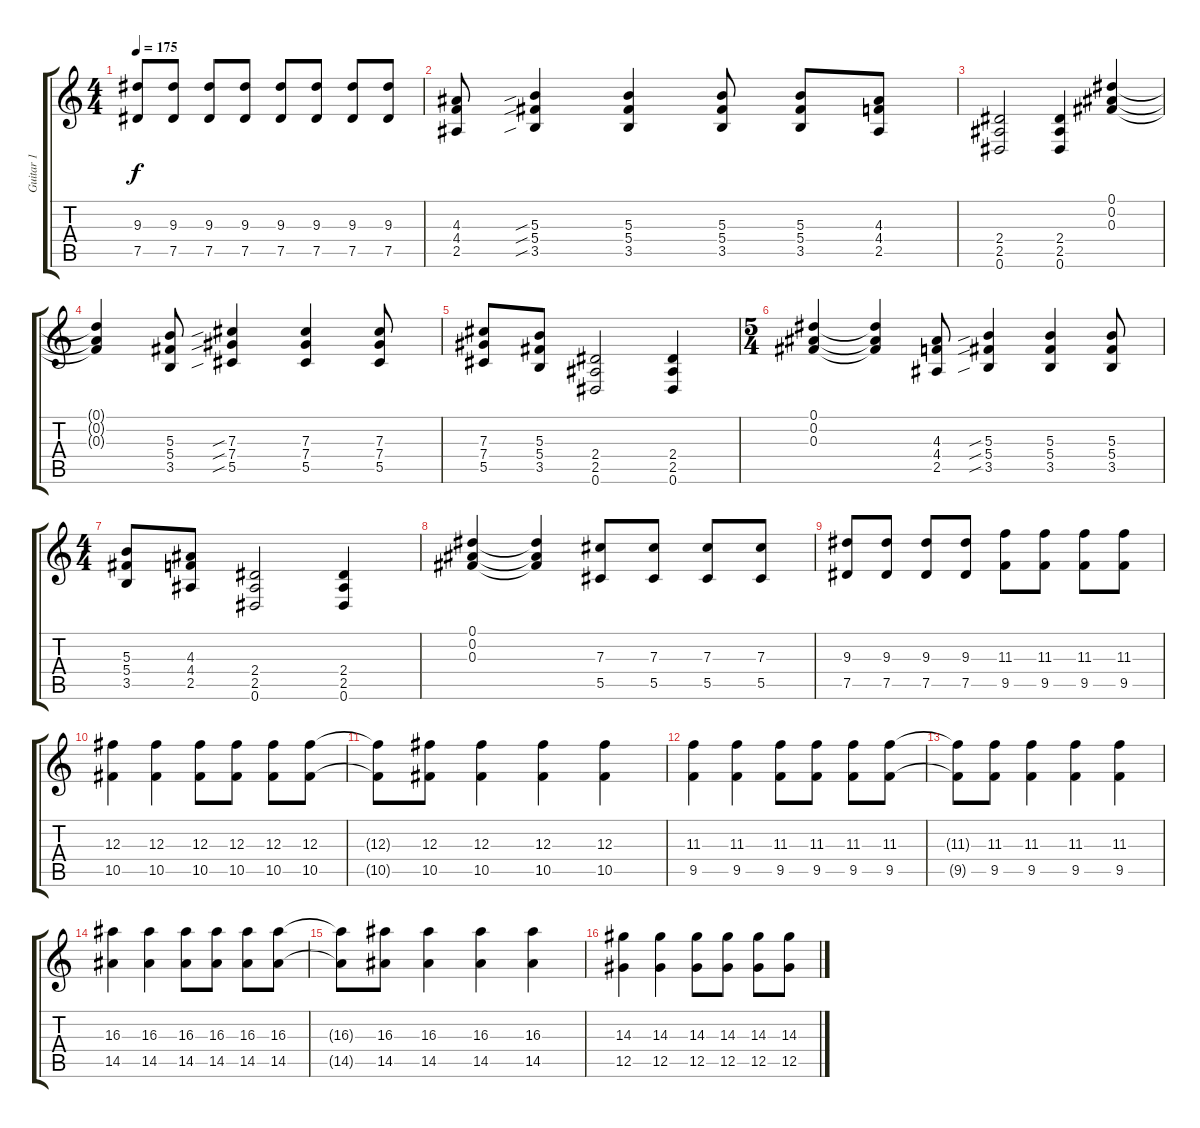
\track ("Guitar 1" "Guitar 1") {instrument overdrivenguitar}
\staff {score tabs}
\tuning (Eb4 Bb3 Gb3 Db3 Ab2 Eb2) {hide}
\ts (4 4)
\tempo 175
\clef g2
\ks c
(9.3 7.5).8{dy f} (9.3 7.5).8 (9.3 7.5).8 (9.3 7.5).8 (9.3 7.5).8 (9.3 7.5).8 (9.3 7.5).8 (9.3 7.5).8 |
(4.3 4.4 2.5).8 (5.3{sib} 5.4{sib} 3.5{sib}).4 (5.3 5.4 3.5).4 (5.3 5.4 3.5).8 (5.3 5.4 3.5).8 (4.3 4.4 2.5).8 |
(2.4 2.5 0.6).2 (2.4 2.5 0.6).4 (0.1 0.2 0.3).4 |
(0.1{t} 0.2{t} 0.3{t}).4 (5.3 5.4 3.5).8 (7.3{sib} 7.4{sib} 5.5{sib}).4 (7.3 7.4 5.5).4 (7.3 7.4 5.5).8 |
(7.3 7.4 5.5).8 (5.3 5.4 3.5).8 (2.4 2.5 0.6).2 (2.4 2.5 0.6).4 |
\ts (5 4)
(0.1 0.2 0.3).4 (0.1{t} 0.2{t} 0.3{t}).4 (4.3 4.4 2.5).8 (5.3{sib} 5.4{sib} 3.5{sib}).4 (5.3 5.4 3.5).4 (5.3 5.4 3.5).8 |
\ts (4 4)
(5.3 5.4 3.5).8 (4.3 4.4 2.5).8 (2.4 2.5 0.6).2 (2.4 2.5 0.6).4 |
(0.1 0.2 0.3).4 (0.1{t} 0.2{t} 0.3{t}).4 (7.3 5.5).8 (7.3 5.5).8 (7.3 5.5).8 (7.3 5.5).8 |
(9.3 7.5).8 (9.3 7.5).8 (9.3 7.5).8 (9.3 7.5).8 (11.3 9.5).8 (11.3 9.5).8 (11.3 9.5).8 (11.3 9.5).8 |
(12.3 10.5).4 (12.3 10.5).4 (12.3 10.5).8 (12.3 10.5).8 (12.3 10.5).8 (12.3 10.5).8 |
(12.3{t} 10.5{t}).8 (12.3 10.5).8 (12.3 10.5).4 (12.3 10.5).4 (12.3 10.5).4 |
(11.3 9.5).4 (11.3 9.5).4 (11.3 9.5).8 (11.3 9.5).8 (11.3 9.5).8 (11.3 9.5).8 |
(11.3{t} 9.5{t}).8 (11.3 9.5).8 (11.3 9.5).4 (11.3 9.5).4 (11.3 9.5).4 |
(16.3 14.5).4 (16.3 14.5).4 (16.3 14.5).8 (16.3 14.5).8 (16.3 14.5).8 (16.3 14.5).8 |
(16.3{t} 14.5{t}).8 (16.3 14.5).8 (16.3 14.5).4 (16.3 14.5).4 (16.3 14.5).4 |
(14.3 12.5).4 (14.3 12.5).4 (14.3 12.5).8 (14.3 12.5).8 (14.3 12.5).8 (14.3 12.5).8
